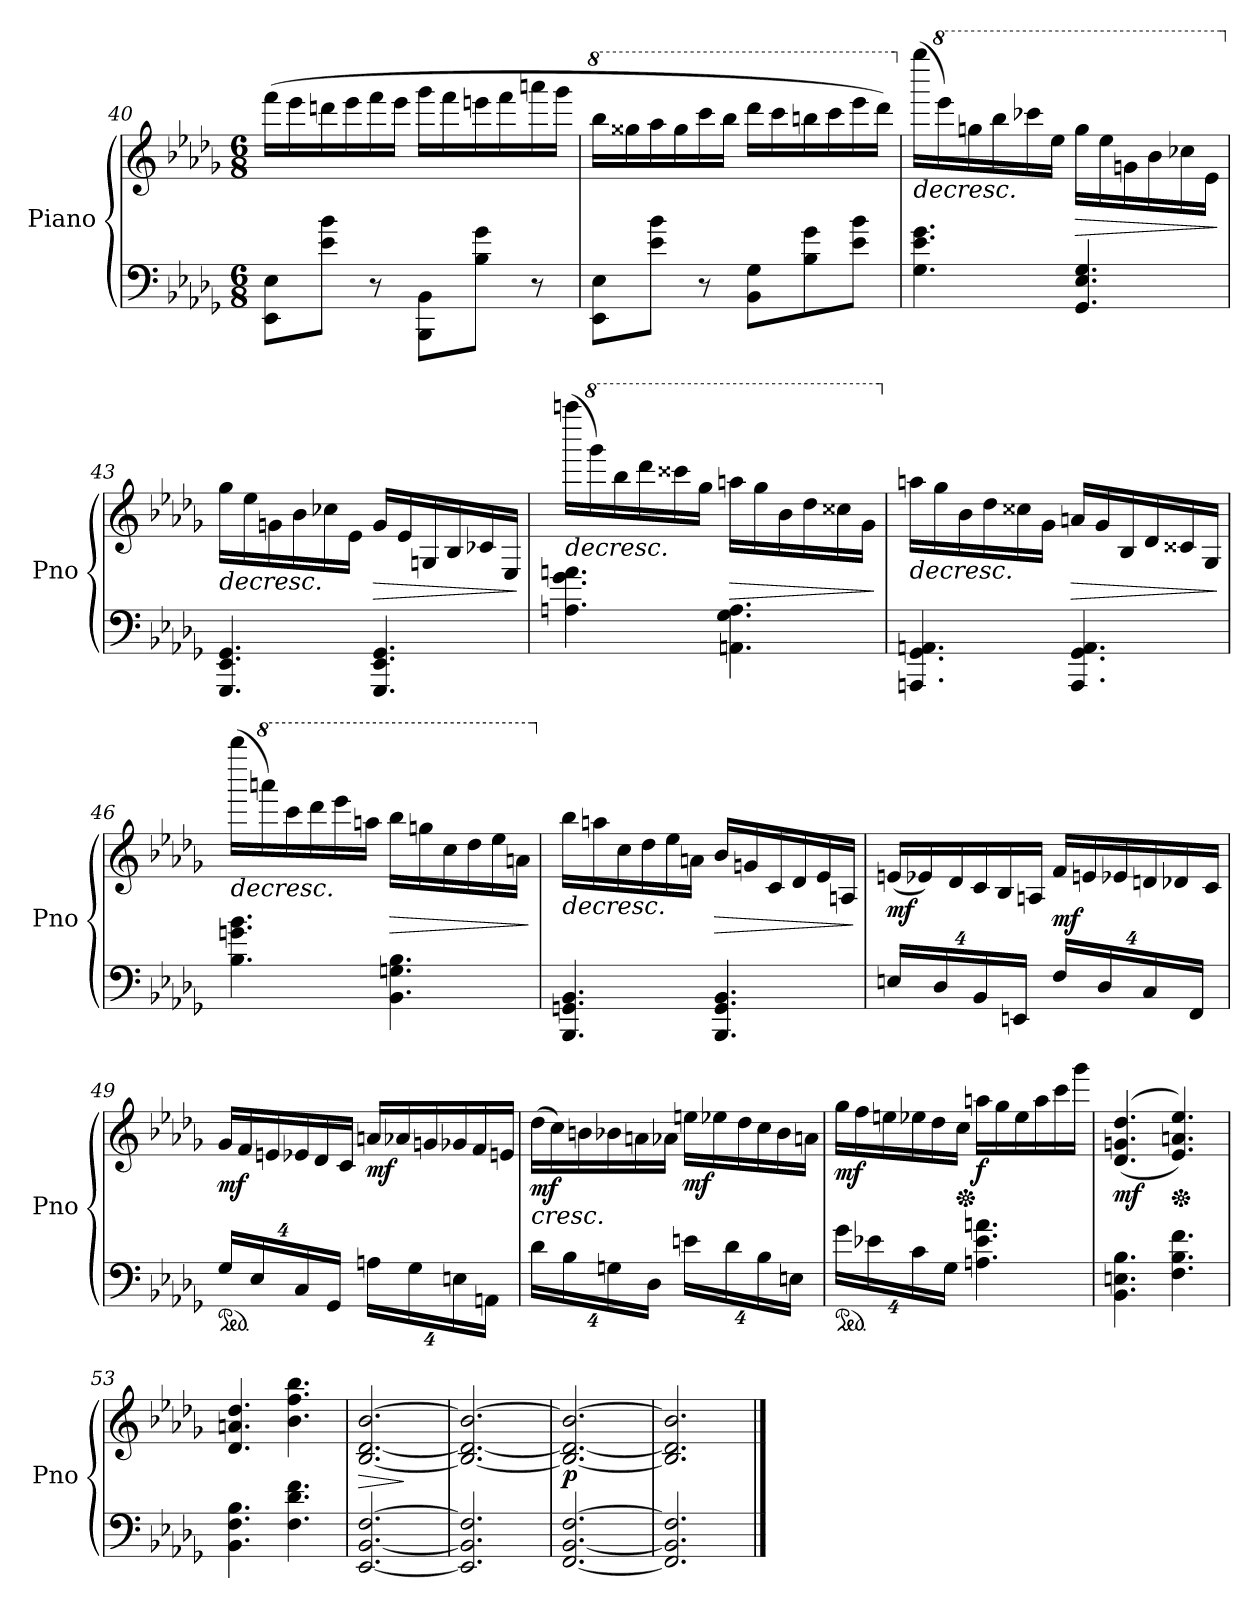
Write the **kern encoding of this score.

**kern	**kern	**dynam
*part1	*part1	*part1
*staff2	*staff1	*staff1/2
*I"Piano	*	*
*I'Pno	*	*
!!LO:LB:g=z
*clefF4	*clefG2	*
*k[b-e-a-d-g-]	*k[b-e-a-d-g-]	*
*M6/8	*M6/8	*
=40	=40	=40
8EE-\ 8E-\L	(16fff\LL	.
.	16eee-\	.
8e-\ 8b-\J	16dddn\	.
.	16eee-\	.
8r	16fff\	.
.	16eee-\JJ	.
8BBB-\ 8BB-\L	16ggg-\LL	.
.	16fff\	.
8B-\ 8g-\J	16eeen\	.
.	16fff\	.
8r	16aaan\	.
.	16ggg-\JJ	.
=41	=41	=41
*	*8va	*
8EE-\ 8E-\L	16bbb-\LL	.
.	16ggg##X\	.
8e-\ 8b-\J	16aaa-\	.
.	16ggg##\	.
8r	16cccc\	.
.	16bbb-\JJ	.
8BB-\ 8G-\L	16dddd-\LL	.
.	16cccc\	.
8B-\ 8g-\	16bbbn\	.
.	16cccc\	.
8e-\ 8b-\J	16eeee-\	.
.	16dddd-\JJ)	.
!!LO:LB:g=z
=42	=42	=42
*	*X8va	*
!	!	!LO:HP:b
4.G-\ 4.e-\ 4.g-\	(16gggg-\LL	>
*	*8va	*
.	16eeee-\)	.
.	16gggn\	.
.	16bbb-\	.
.	16cccc-X\	.
.	16eee-\JJ	.
!	!	!LO:HP:b
4.GG-/ 4.E-/ 4.G-/	16ggg\LL	>
.	16eee-\	.
.	16ggn\	.
.	16bb-\	.
.	16ccc-X\	.
.	16ee-\JJ	.
.	.	] ]
=43	=43	=43
*	*X8va	*
!	!	!LO:HP:b
4.GGG-/ 4.EE-/ 4.GG-/	16gg-\LL	>
.	16ee-\	.
.	16gn\	.
.	16b-\	.
.	16cc-X\	.
.	16e-\JJ	.
!	!	!LO:HP:b
4.GGG-/ 4.EE-/ 4.GG-/	16g/LL	>
.	16e-/	.
.	16Gn/	.
.	16B-/	.
.	16c-X/	.
.	16E-/JJ	.
.	.	] ]
!!LO:LB:g=z
=44	=44	=44
!	!	!LO:HP:b
4.An\ 4.g-\ 4.an\	(16aaaan\LL	>
*	*8va	*
.	16gggg-\)	.
.	16bbb-\	.
.	16dddd-\	.
.	16cccc##X\	.
.	16ggg-\JJ	.
!	!	!LO:HP:b
4.AAn\ 4.G-\ 4.A\	16aaan\LL	>
.	16ggg-\	.
.	16bb-\	.
.	16ddd-\	.
.	16ccc##X\	.
.	16gg-\JJ	.
.	.	] ]
=45	=45	=45
*	*X8va	*
!	!	!LO:HP:b
4.AAAn/ 4.GG-/ 4.AAn/	16aan\LL	>
.	16gg-\	.
.	16b-\	.
.	16dd-\	.
.	16cc##X\	.
.	16g-\JJ	.
!	!	!LO:HP:b
4.AAA/ 4.GG-/ 4.AA/	16an/LL	>
.	16g-/	.
.	16B-/	.
.	16d-/	.
.	16c##X/	.
.	16G-/JJ	.
.	.	] ]
!!LO:LB:g=z
=46	=46	=46
!	!	!LO:HP:b
4.B-\ 4.gn\ 4.b-\	(16bbbb-\LL	>
*	*8va	*
.	16aaaan\)	.
.	16cccc\	.
.	16dddd-\	.
.	16eeee-\	.
.	16aaan\JJ	.
!	!	!LO:HP:b
4.BB-\ 4.Gn\ 4.B-\	16bbb-\LL	>
.	16gggn\	.
.	16ccc\	.
.	16ddd-\	.
.	16eee-\	.
.	16aan\JJ	.
.	.	] ]
=47	=47	=47
*	*X8va	*
!	!	!LO:HP:b
4.BBB-/ 4.GGn/ 4.BB-/	16bb-\LL	>
.	16aan\	.
.	16cc\	.
.	16dd-\	.
.	16ee-\	.
.	16an\JJ	.
!	!	!LO:HP:b
4.BBB-/ 4.GG/ 4.BB-/	16b-/LL	>
.	16gn/	.
.	16c/	.
.	16d-/	.
.	16e-/	.
.	16An/JJ	.
.	.	] ]
!!LO:PB:g=z
=48	=48	=48
*Xbrackettup	*	*
!	!	!LO:DY:b
32%3En/L	(>16en/LL	mf
.	16e-X/)	.
32%3D-/	.	.
.	16d-/	.
32%3BB-/	16c/	.
.	16B-/	.
32%3EEn/J	.	.
.	16An/JJ	.
!	!	!LO:DY:b
32%3F/L	16f/LL	mf
.	16en/	.
32%3D-/	.	.
.	16e-X/	.
32%3C/	16dn/	.
.	16d-X/	.
32%3FF/J	.	.
.	16c/JJ	.
=49	=49	=49
*ped	*	*
!	!	!LO:DY:b
32%3G-/L	16g-/LL	mf
.	16f/	.
32%3E-/	.	.
.	16en/	.
32%3C/	16e-X/	.
.	16d-/	.
32%3GG-/J	.	.
.	16c/JJ	.
!	!	!LO:DY:b
32%3An\L	16an/LL	mf
.	16a-X/	.
32%3G-\	.	.
.	16gn/	.
32%3En\	16g-X/	.
.	16f/	.
32%3AAn\J	.	.
.	16en/JJ	.
!!LO:LB:g=z
=50	=50	=50
!	!	!LO:HP:b
!	!	!LO:DY:n=1:b
32%3d-\L	(16dd-\LL	< mf
.	16cc\)	.
32%3B-\	.	.
.	16bn\	.
32%3Gn\	16b-X\	.
.	16an\	.
32%3D-\J	.	.
.	16a-X\JJ	.
!	!	!LO:DY:n=2:b
32%3en\L	16een\LL	mf
.	16ee-X\	.
32%3d-\	.	.
.	16dd-\	.
32%3B-\	16cc\	.
.	16b-\	.
32%3En\J	.	.
.	16an\JJ	.
.	.	[
=51	=51	=51
*ped	*	*
!	!	!LO:DY:b
32%3g-\L	16gg-\LL	mf
.	16ff\	.
32%3e-X\	.	.
.	16een\	.
32%3c\	16ee-X\	.
.	16dd-\	.
32%3G-\J	.	.
*	*Xped	*
.	16cc\JJ	.
!	!	!LO:DY:b
4.An\ 4.e-\ 4.an\	16aan\LL	f
.	16gg-\	.
.	16ee-\	.
.	16aa\	.
.	16ccc\	.
.	16ggg-\JJ	.
!!LO:LB:g=z
=52	=52	=52
!	!	!LO:DY:b
4.BB-\ 4.En\ 4.B-\	((>4.d-/ 4.gn/ 4.dd-/	mf
*	*Xped	*
4.F\ 4.B-\ 4.f\	4.e-/ 4.an/ 4.ee-/))	.
=53	=53	=53
4.BB-\ 4.F\ 4.B-\	4.d-/ 4.an/ 4.dd-/	.
4.F\ 4.d-\ 4.f\	4.b-\ 4.ff\ 4.bb-\	.
=54	=54	=54
!	!	!LO:HP:b
[2.EE-/ [2.BB-/ [2.F/	[2.B-/ [2.d-/ [2.b-/	>
.	.	]
=55	=55	=55
2.EE-/] 2.BB-/] 2.F/]	2.B-/_ 2.d-/_ 2.b-/_	.
=56	=56	=56
!	!	!LO:DY:a=2
[2.FF/ [2.BB-/ [2.F/	2.B-/_ 2.d-/_ 2.b-/_	p
=57	=57	=57
2.FF/] 2.BB-/] 2.F/]	2.B-/] 2.d-/] 2.b-/]	.
==	==	==
*-	*-	*-
